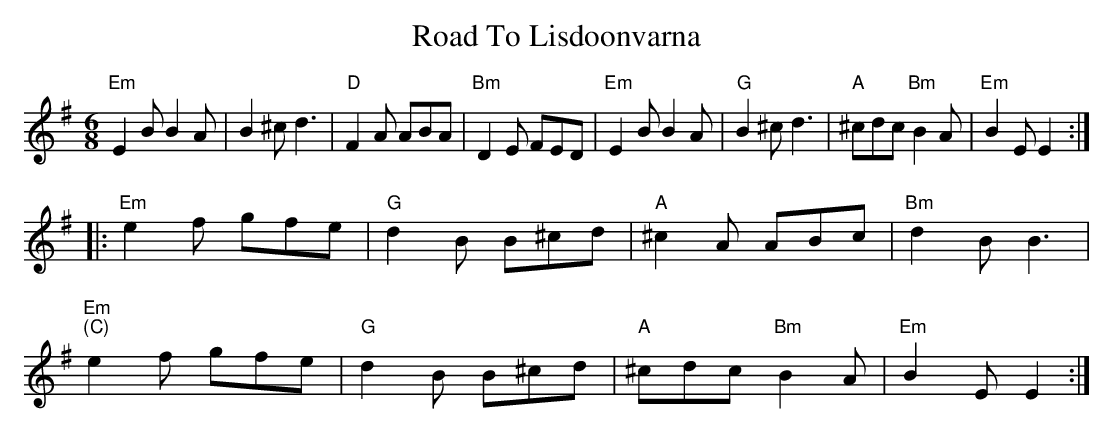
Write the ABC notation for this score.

X:1
T:Road To Lisdoonvarna
M:6/8
K:Em
"Em"E2B B2A|B2^c d3|"D"F2A ABA|"Bm"D2E FED|"Em"E2B B2A|"G"B2^c d3|\
"A"^cdc "Bm"B2A|"Em"B2E E2::
"Em"e2f gfe|"G"d2B B^cd|"A"^c2A ABc|"Bm"d2B B3|
"Em""(C)"e2f gfe|"G"d2B B^cd|"A"^cdc "Bm"B2A|"Em"B2E E2:|
